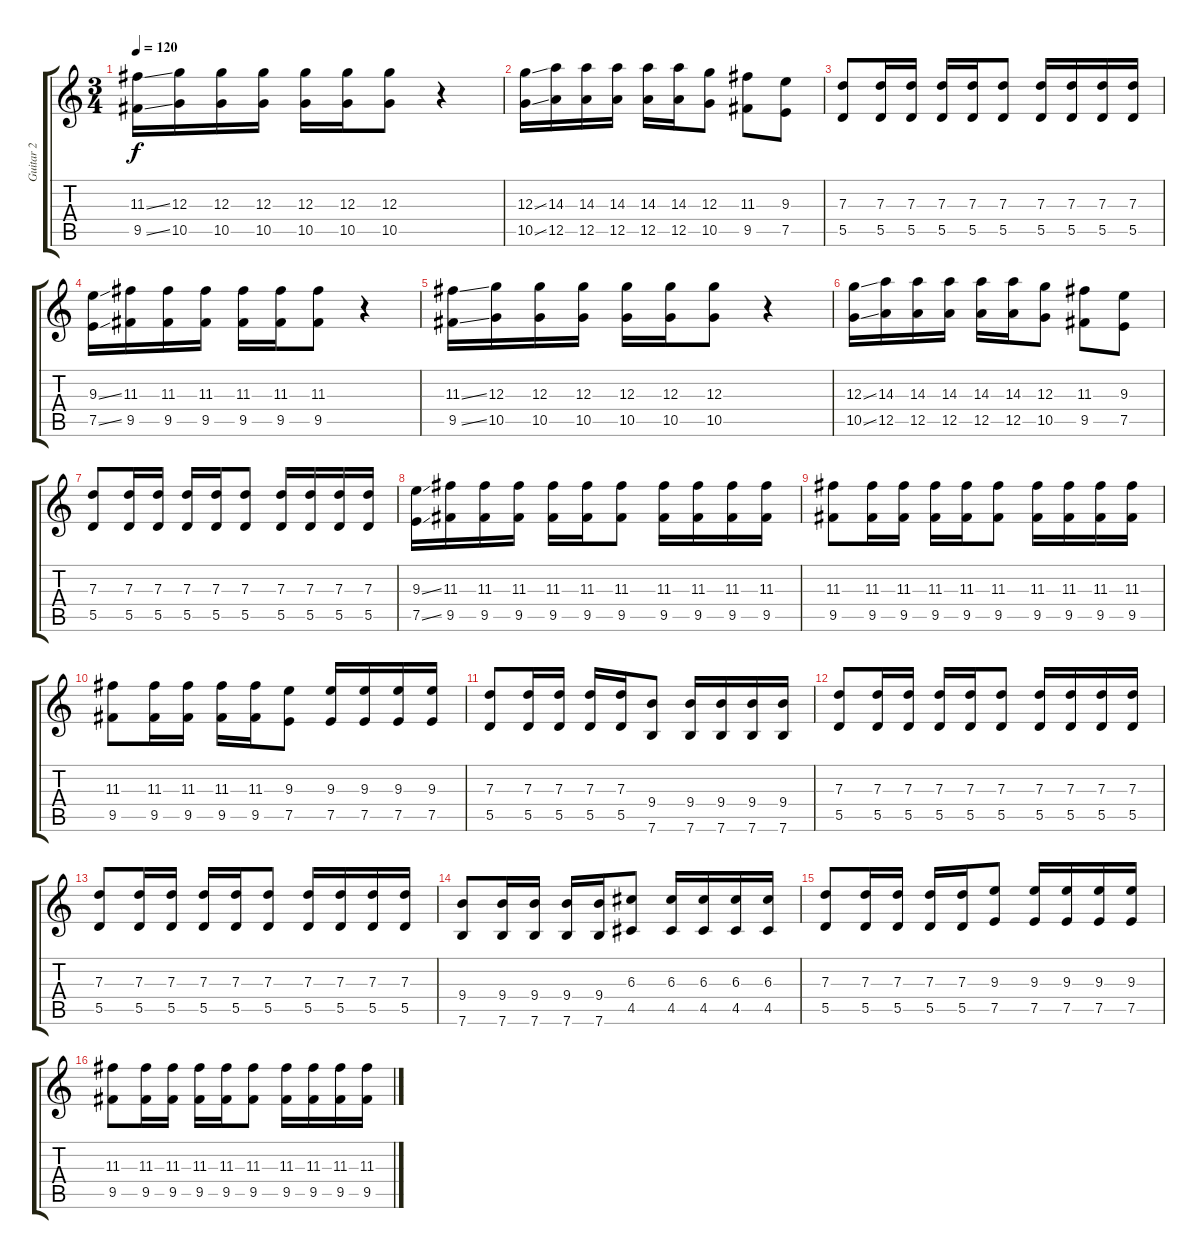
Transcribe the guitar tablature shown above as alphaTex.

\track ("Guitar 2" "Guitar 2") {instrument acousticguitarsteel}
\staff {score tabs}
\tuning (E4 B3 G3 D3 A2 E2) {hide}
\ts (3 4)
\tempo 120
\clef g2
\ks c
(11.3{ss} 9.5{ss}).16{dy f} (12.3 10.5).16 (12.3 10.5).16 (12.3 10.5).16 (12.3 10.5).16 (12.3 10.5).16 (12.3 10.5).8 r.4 |
(12.3{ss} 10.5{ss}).16 (14.3 12.5).16 (14.3 12.5).16 (14.3 12.5).16 (14.3 12.5).16 (14.3 12.5).16 (12.3 10.5).8 (11.3 9.5).8 (9.3 7.5).8 |
(7.3 5.5).8 (7.3 5.5).16 (7.3 5.5).16 (7.3 5.5).16 (7.3 5.5).16 (7.3 5.5).8 (7.3 5.5).16 (7.3 5.5).16 (7.3 5.5).16 (7.3 5.5).16 |
(9.3{ss} 7.5{ss}).16 (11.3 9.5).16 (11.3 9.5).16 (11.3 9.5).16 (11.3 9.5).16 (11.3 9.5).16 (11.3 9.5).8 r.4 |
(11.3{ss} 9.5{ss}).16 (12.3 10.5).16 (12.3 10.5).16 (12.3 10.5).16 (12.3 10.5).16 (12.3 10.5).16 (12.3 10.5).8 r.4 |
(12.3{ss} 10.5{ss}).16 (14.3 12.5).16 (14.3 12.5).16 (14.3 12.5).16 (14.3 12.5).16 (14.3 12.5).16 (12.3 10.5).8 (11.3 9.5).8 (9.3 7.5).8 |
(7.3 5.5).8 (7.3 5.5).16 (7.3 5.5).16 (7.3 5.5).16 (7.3 5.5).16 (7.3 5.5).8 (7.3 5.5).16 (7.3 5.5).16 (7.3 5.5).16 (7.3 5.5).16 |
(9.3{ss} 7.5{ss}).16 (11.3 9.5).16 (11.3 9.5).16 (11.3 9.5).16 (11.3 9.5).16 (11.3 9.5).16 (11.3 9.5).8 (11.3 9.5).16 (11.3 9.5).16 (11.3 9.5).16 (11.3 9.5).16 |
(11.3 9.5).8 (11.3 9.5).16 (11.3 9.5).16 (11.3 9.5).16 (11.3 9.5).16 (11.3 9.5).8 (11.3 9.5).16 (11.3 9.5).16 (11.3 9.5).16 (11.3 9.5).16 |
(11.3 9.5).8 (11.3 9.5).16 (11.3 9.5).16 (11.3 9.5).16 (11.3 9.5).16 (9.3 7.5).8 (9.3 7.5).16 (9.3 7.5).16 (9.3 7.5).16 (9.3 7.5).16 |
(7.3 5.5).8 (7.3 5.5).16 (7.3 5.5).16 (7.3 5.5).16 (7.3 5.5).16 (9.4 7.6).8 (9.4 7.6).16 (9.4 7.6).16 (9.4 7.6).16 (9.4 7.6).16 |
(7.3 5.5).8 (7.3 5.5).16 (7.3 5.5).16 (7.3 5.5).16 (7.3 5.5).16 (7.3 5.5).8 (7.3 5.5).16 (7.3 5.5).16 (7.3 5.5).16 (7.3 5.5).16 |
(7.3 5.5).8 (7.3 5.5).16 (7.3 5.5).16 (7.3 5.5).16 (7.3 5.5).16 (7.3 5.5).8 (7.3 5.5).16 (7.3 5.5).16 (7.3 5.5).16 (7.3 5.5).16 |
(9.4 7.6).8 (9.4 7.6).16 (9.4 7.6).16 (9.4 7.6).16 (9.4 7.6).16 (6.3 4.5).8 (6.3 4.5).16 (6.3 4.5).16 (6.3 4.5).16 (6.3 4.5).16 |
(7.3 5.5).8 (7.3 5.5).16 (7.3 5.5).16 (7.3 5.5).16 (7.3 5.5).16 (9.3 7.5).8 (9.3 7.5).16 (9.3 7.5).16 (9.3 7.5).16 (9.3 7.5).16 |
(11.3 9.5).8 (11.3 9.5).16 (11.3 9.5).16 (11.3 9.5).16 (11.3 9.5).16 (11.3 9.5).8 (11.3 9.5).16 (11.3 9.5).16 (11.3 9.5).16 (11.3 9.5).16
